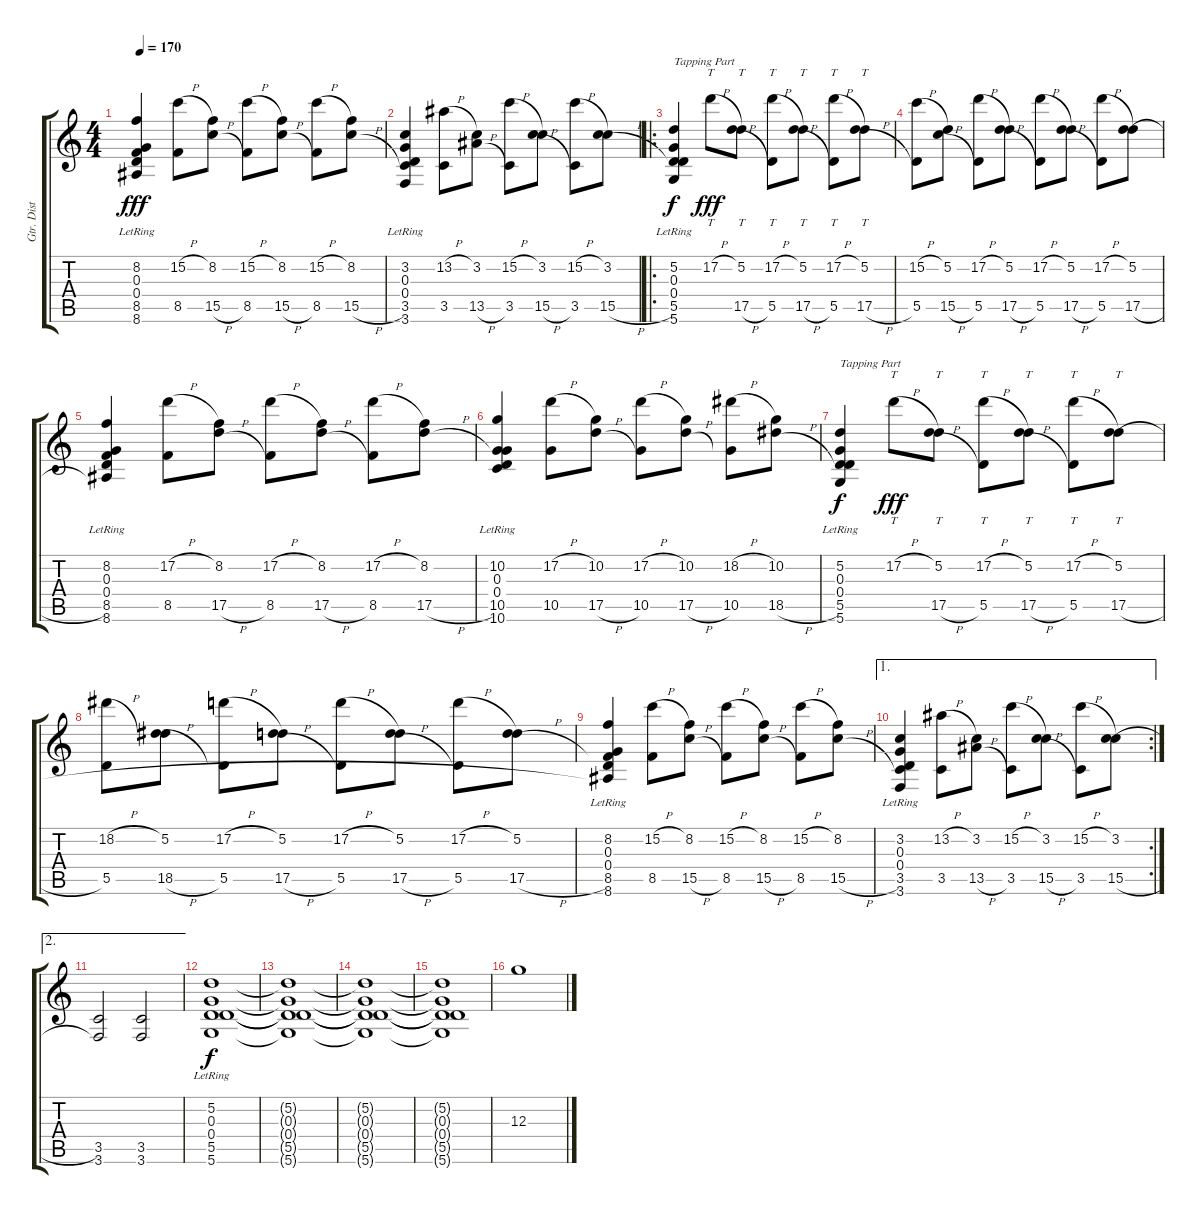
\track ("Gtr. Dist" "Gtr. Dist") {instrument distortionguitar}
\staff {score tabs}
\tuning (D4 A3 G3 D3 A2 D2) {hide}
\ts (4 4)
\tempo 170
\clef g2
\ks c
(8.2{lr} 0.3{lr} 0.4{lr} 8.5{lr} 8.6{lr}).4{dy fff} (15.2{h} 8.5).8 (8.2 15.5{h}).8 (15.2{h} 8.5).8 (8.2 15.5{h}).8 (15.2{h} 8.5).8 (8.2 15.5{h}).8 |
(3.2{lr} 0.3{lr} 0.4{lr} 3.5{lr} 3.6{lr}).4 (13.2{h} 3.5).8 (3.2 13.5{h}).8 (15.2{h} 3.5).8 (3.2 15.5{h}).8 (15.2{h} 3.5).8 (3.2 15.5{h}).8 |
\ro
(5.2{lr} 0.3{lr} 0.4{lr} 5.5{lr} 5.6{lr}).4{txt "Tapping Part" dy f} 17.2{h}.8{tt dy fff} (5.2 17.5{h}).8{tt} (17.2{h} 5.5).8{tt} (5.2 17.5{h}).8{tt} (17.2{h} 5.5).8{tt} (5.2 17.5{h}).8{tt} |
(15.2{h} 5.5).8 (5.2 15.5{h}).8 (17.2{h} 5.5).8 (5.2 17.5{h}).8 (17.2{h} 5.5).8 (5.2 17.5{h}).8 (17.2{h} 5.5).8 (5.2 17.5{h}).8 |
(8.2{lr} 0.3{lr} 0.4{lr} 8.5{lr} 8.6{lr}).4 (17.2{h} 8.5).8 (8.2 17.5{h}).8 (17.2{h} 8.5).8 (8.2 17.5{h}).8 (17.2{h} 8.5).8 (8.2 17.5{h}).8 |
(10.2{lr} 0.3{lr} 0.4{lr} 10.5{lr} 10.6{lr}).4 (17.2{h} 10.5).8 (10.2 17.5{h}).8 (17.2{h} 10.5).8 (10.2 17.5{h}).8 (18.2{h} 10.5).8 (10.2 18.5{h}).8 |
(5.2{lr} 0.3{lr} 0.4{lr} 5.5{lr} 5.6{lr}).4{txt "Tapping Part" dy f} 17.2{h}.8{tt dy fff} (5.2 17.5{h}).8{tt} (17.2{h} 5.5).8{tt} (5.2 17.5{h}).8{tt} (17.2{h} 5.5).8{tt} (5.2 17.5{h}).8{tt} |
(18.2{h} 5.5).8 (5.2 18.5{h}).8 (17.2{h} 5.5).8 (5.2 17.5{h}).8 (17.2{h} 5.5).8 (5.2 17.5{h}).8 (17.2{h} 5.5).8 (5.2 17.5{h}).8 |
(8.2{lr} 0.3{lr} 0.4{lr} 8.5{lr} 8.6{lr}).4 (15.2{h} 8.5).8 (8.2 15.5{h}).8 (15.2{h} 8.5).8 (8.2 15.5{h}).8 (15.2{h} 8.5).8 (8.2 15.5{h}).8 |
\ae 1
\rc 2
(3.2{lr} 0.3{lr} 0.4{lr} 3.5{lr} 3.6{lr}).4 (13.2{h} 3.5).8 (3.2 13.5{h}).8 (15.2{h} 3.5).8 (3.2 15.5{h}).8 (15.2{h} 3.5).8 (3.2 15.5{h}).8 |
\ae 2
(3.5 3.6).2 (3.5 3.6).2 |
(5.2{lr} 0.3{lr} 0.4{lr} 5.5{lr} 5.6{lr}).1{dy f} |
(5.2{t} 0.3{t} 0.4{t} 5.5{t} 5.6{t}).1 |
(5.2{t} 0.3{t} 0.4{t} 5.5{t} 5.6{t}).1 |
(5.2{t} 0.3{t} 0.4{t} 5.5{t} 5.6{t}).1 |
12.3.1
